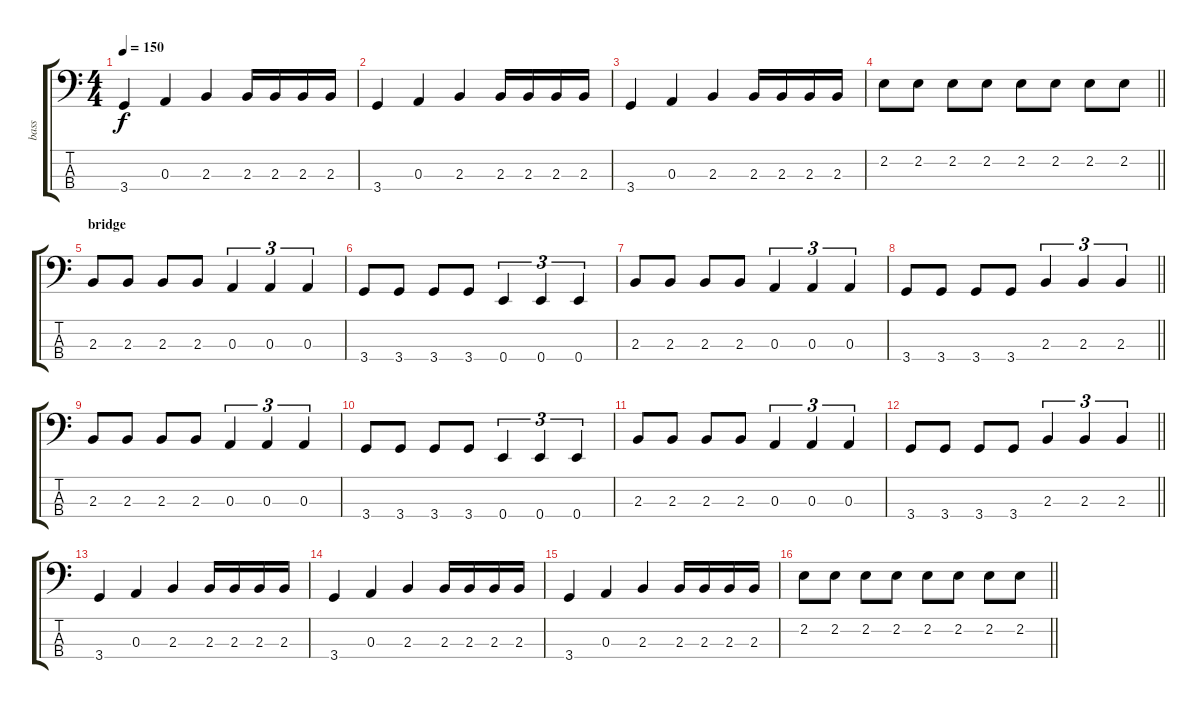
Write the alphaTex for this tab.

\track ("bass" "bass") {instrument electricbasspick}
\staff {score tabs}
\tuning (G2 D2 A1 E1) {hide}
\ts (4 4)
\tempo 150
\clef f4
\ks c
3.4.4{dy f} 0.3.4 2.3.4 2.3.16 2.3.16 2.3.16 2.3.16 |
3.4.4 0.3.4 2.3.4 2.3.16 2.3.16 2.3.16 2.3.16 |
3.4.4 0.3.4 2.3.4 2.3.16 2.3.16 2.3.16 2.3.16 |
\barLineRight lightlight
2.2.8 2.2.8 2.2.8 2.2.8 2.2.8 2.2.8 2.2.8 2.2.8 |
\section ("" "bridge")
2.3.8 2.3.8 2.3.8 2.3.8 0.3.4{tu (3 2)} 0.3.4{tu (3 2)} 0.3.4{tu (3 2)} |
3.4.8 3.4.8 3.4.8 3.4.8 0.4.4{tu (3 2)} 0.4.4{tu (3 2)} 0.4.4{tu (3 2)} |
2.3.8 2.3.8 2.3.8 2.3.8 0.3.4{tu (3 2)} 0.3.4{tu (3 2)} 0.3.4{tu (3 2)} |
\barLineRight lightlight
3.4.8 3.4.8 3.4.8 3.4.8 2.3.4{tu (3 2)} 2.3.4{tu (3 2)} 2.3.4{tu (3 2)} |
\section ("" "")
2.3.8 2.3.8 2.3.8 2.3.8 0.3.4{tu (3 2)} 0.3.4{tu (3 2)} 0.3.4{tu (3 2)} |
3.4.8 3.4.8 3.4.8 3.4.8 0.4.4{tu (3 2)} 0.4.4{tu (3 2)} 0.4.4{tu (3 2)} |
2.3.8 2.3.8 2.3.8 2.3.8 0.3.4{tu (3 2)} 0.3.4{tu (3 2)} 0.3.4{tu (3 2)} |
\barLineRight lightlight
3.4.8 3.4.8 3.4.8 3.4.8 2.3.4{tu (3 2)} 2.3.4{tu (3 2)} 2.3.4{tu (3 2)} |
\section ("" "")
3.4.4 0.3.4 2.3.4 2.3.16 2.3.16 2.3.16 2.3.16 |
3.4.4 0.3.4 2.3.4 2.3.16 2.3.16 2.3.16 2.3.16 |
3.4.4 0.3.4 2.3.4 2.3.16 2.3.16 2.3.16 2.3.16 |
\barLineRight lightlight
2.2.8 2.2.8 2.2.8 2.2.8 2.2.8 2.2.8 2.2.8 2.2.8
